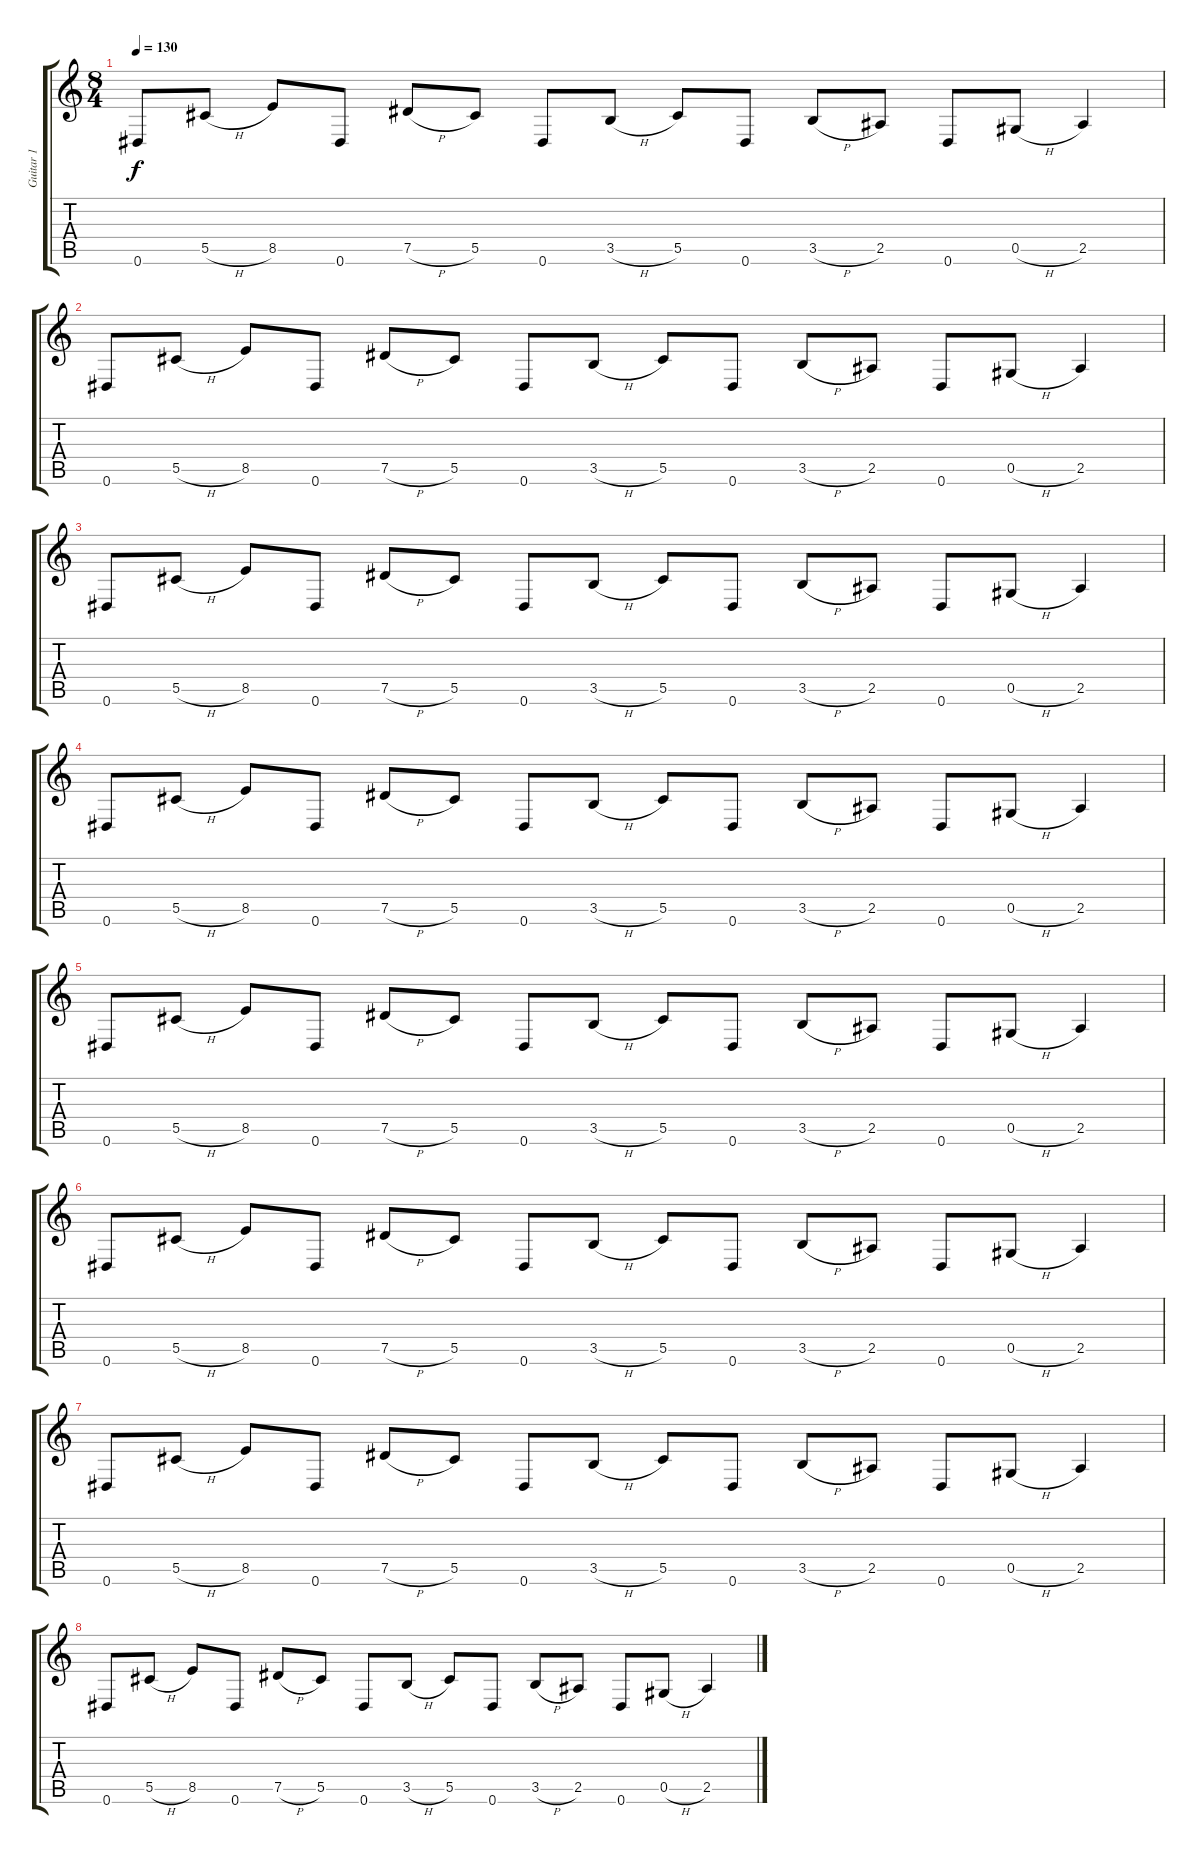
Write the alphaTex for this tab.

\track ("Guitar 1" "Guitar 1") {instrument distortionguitar}
\staff {score tabs}
\tuning (Eb4 Bb3 Gb3 Db3 Ab2 Eb2) {hide}
\ts (8 4)
\tempo 130
\clef g2
\ks c
0.6.8{dy f instrument distortionguitar} 5.5{h}.8 8.5.8 0.6.8 7.5{h}.8 5.5.8 0.6.8 3.5{h}.8 5.5.8 0.6.8 3.5{h}.8 2.5.8 0.6.8 0.5{h}.8 2.5.4 |
0.6.8 5.5{h}.8 8.5.8 0.6.8 7.5{h}.8 5.5.8 0.6.8 3.5{h}.8 5.5.8 0.6.8 3.5{h}.8 2.5.8 0.6.8 0.5{h}.8 2.5.4 |
0.6.8 5.5{h}.8 8.5.8 0.6.8 7.5{h}.8 5.5.8 0.6.8 3.5{h}.8 5.5.8 0.6.8 3.5{h}.8 2.5.8 0.6.8 0.5{h}.8 2.5.4 |
0.6.8 5.5{h}.8 8.5.8 0.6.8 7.5{h}.8 5.5.8 0.6.8 3.5{h}.8 5.5.8 0.6.8 3.5{h}.8 2.5.8 0.6.8 0.5{h}.8 2.5.4 |
0.6.8 5.5{h}.8 8.5.8 0.6.8 7.5{h}.8 5.5.8 0.6.8 3.5{h}.8 5.5.8 0.6.8 3.5{h}.8 2.5.8 0.6.8 0.5{h}.8 2.5.4 |
0.6.8 5.5{h}.8 8.5.8 0.6.8 7.5{h}.8 5.5.8 0.6.8 3.5{h}.8 5.5.8 0.6.8 3.5{h}.8 2.5.8 0.6.8 0.5{h}.8 2.5.4 |
0.6.8 5.5{h}.8 8.5.8 0.6.8 7.5{h}.8 5.5.8 0.6.8 3.5{h}.8 5.5.8 0.6.8 3.5{h}.8 2.5.8 0.6.8 0.5{h}.8 2.5.4 |
0.6.8 5.5{h}.8 8.5.8 0.6.8 7.5{h}.8 5.5.8 0.6.8 3.5{h}.8 5.5.8 0.6.8 3.5{h}.8 2.5.8 0.6.8 0.5{h}.8 2.5.4
